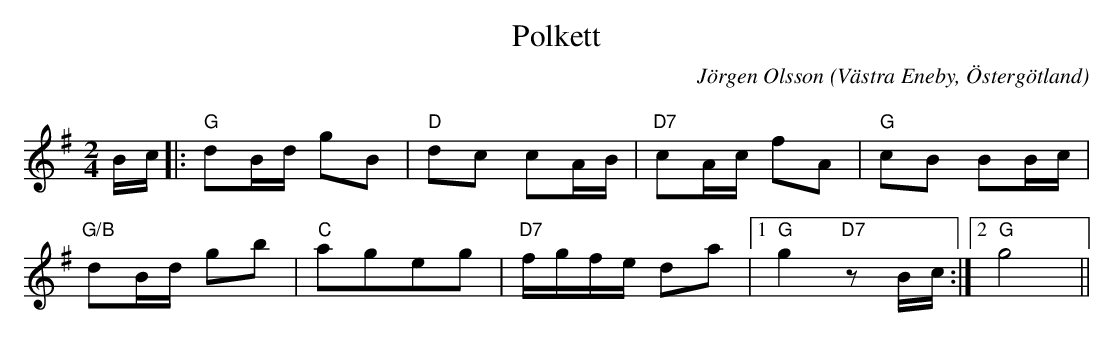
X:1
T:Polkett
C:Jörgen Olsson
O:Västra Eneby, Östergötland
Q:100
M:2/4
L:1/8
K:G
B/2c/2|:"G"dB/2d/2 gB|"D"dc cA/2B/2|"D7"cA/2c/2 fA|"G"cB BB/2c/2|
"G/B"dB/2d/2 gb|"C"ageg|"D7"f/g/f/e/ da|1"G"g2"D7"z B/2c/2 :|2"G" g4 ||
